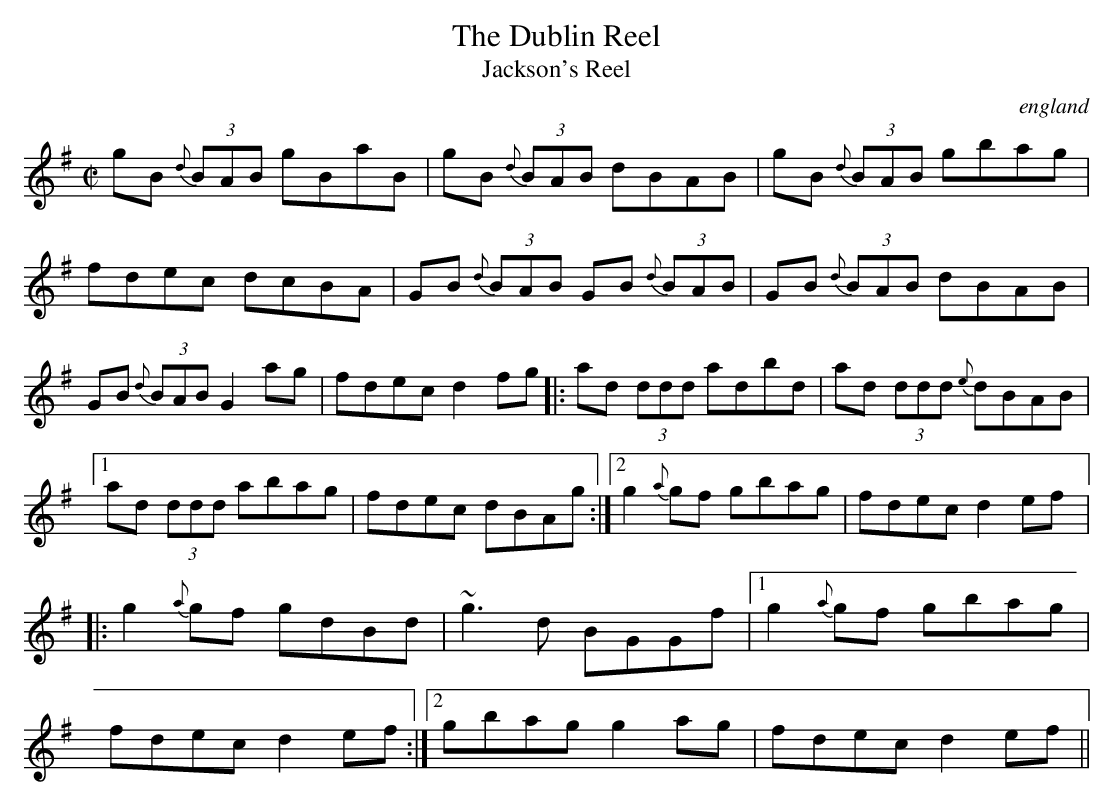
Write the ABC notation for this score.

X:1
T:Dublin Reel, The
T:Jackson's Reel
O:england
M:C|
K:G
gB {d}(3BAB gBaB|gB {d}(3BAB dBAB|gB {d}(3BAB gbag|fdec dcBA|\
GB {d}(3BAB GB {d}(3BAB|GB {d}(3BAB dBAB|\
GB {d}(3BAB G2 ag|fdec d2fg|:\
ad (3ddd adbd|ad (3ddd {e}dBAB|1 ad (3ddd abag|fdec dBAg:|2\
g2{a}gf gbag|fdec d2ef|:\
g2 {a}gf gdBd|~g3d BGGf|1 g2 {a}gf gbag|fdec d2ef:|2\
gbag g2ag|fdec d2ef||
